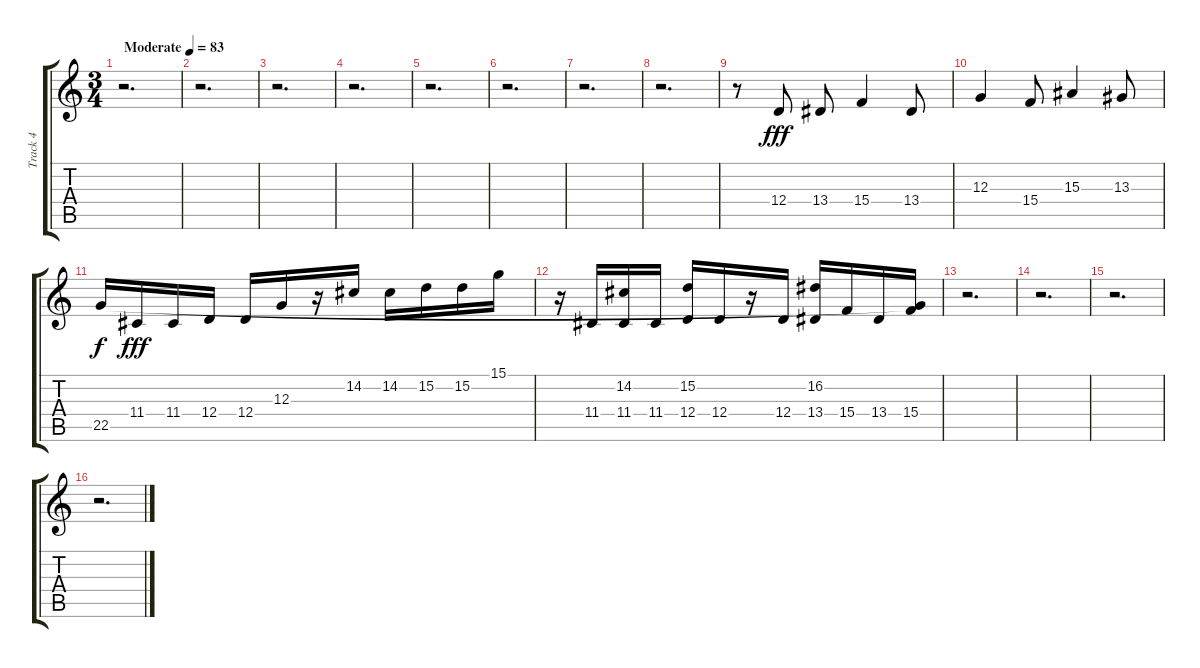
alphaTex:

\track ("Track 4" "Track 4") {instrument stringensemble1}
\staff {score tabs}
\tuning (E4 B3 G3 D3 A2 E2) {hide}
\ts (3 4)
\tempo (83 "Moderate")
\clef g2
\ks c
r.2{d dy fff instrument stringensemble1} |
r.2{d} |
r.2{d} |
r.2{d} |
r.2{d} |
r.2{d} |
r.2{d} |
r.2{d} |
r.8 12.4.8 13.4.8 15.4.4 13.4.8 |
12.3.4 15.4.8 15.3.4 13.3.8 |
22.5.16{dy f} 11.4.16{dy fff} 11.4.16 12.4.16 12.4.16 12.3.16 r.16 14.2.16 14.2.16 15.2.16 15.2.16 15.1.16 |
r.16 11.4.16 (14.2 11.4).16 11.4.16 (15.2 12.4).16 12.4.16 r.16 12.4.16 (16.2 13.4).16 15.4.16 13.4.16 (15.4 22.5{t}).16 |
r.2{d} |
r.2{d} |
r.2{d} |
r.2{d}
